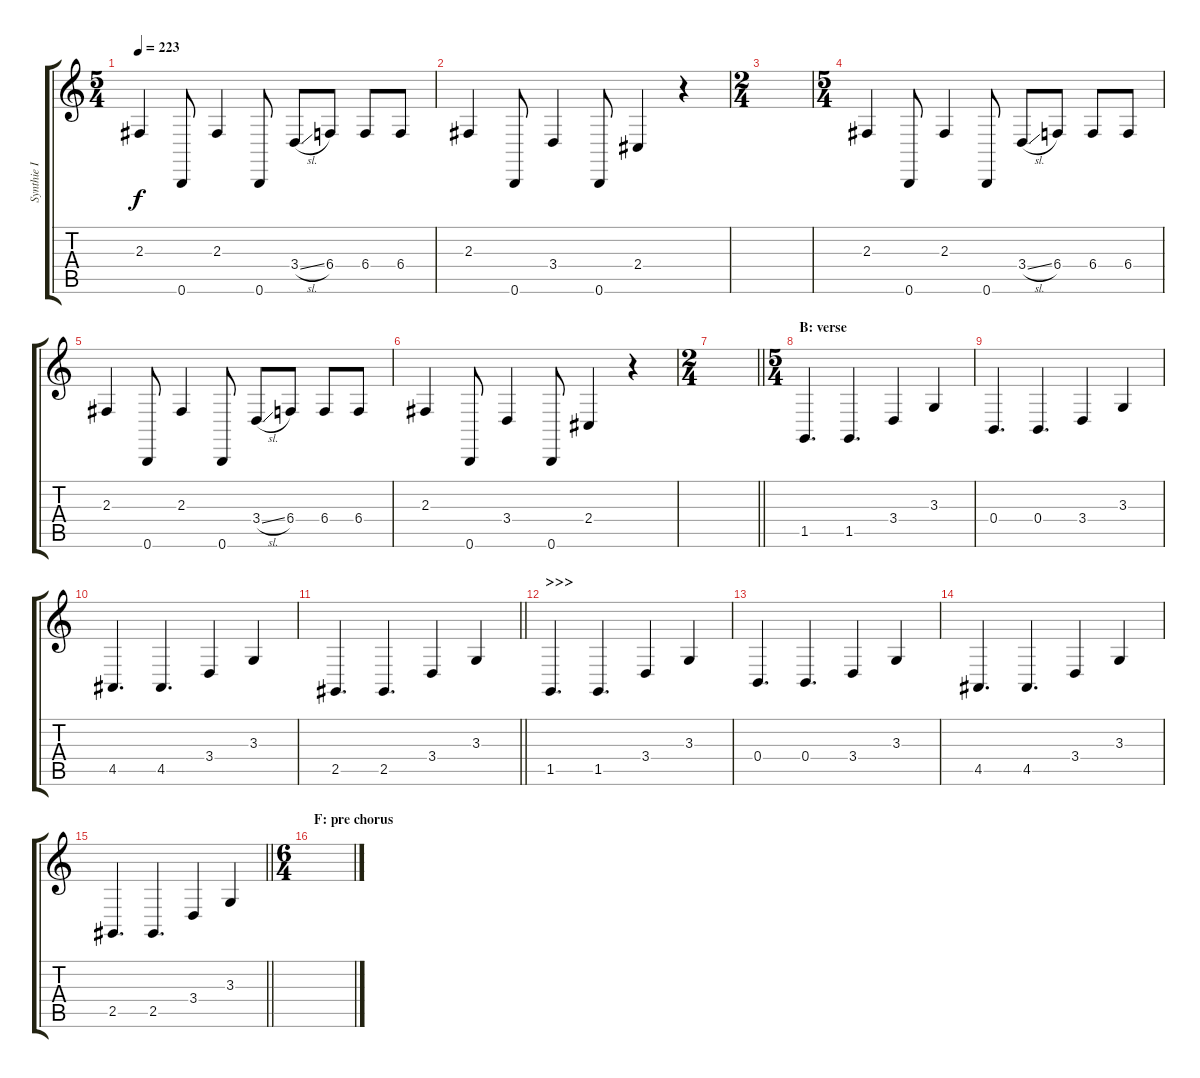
\track ("Synthie I" "Synthie I") {instrument lead2sawtooth}
\staff {score tabs}
\tuning (Db4 Ab3 E3 B2 Gb2 B1) {hide}
\ts (5 4)
\tempo 223
\clef g2
\ks c
2.3.4{dy f} 0.6.8 2.3.4 0.6.8 3.4{sl}.8 6.4.8 6.4.8 6.4.8 |
2.3.4 0.6.8 3.4.4 0.6.8 2.4.4 r.4 |
\ts (2 4)
|
\ts (5 4)
2.3.4 0.6.8 2.3.4 0.6.8 3.4{sl}.8 6.4.8 6.4.8 6.4.8 |
2.3.4 0.6.8 2.3.4 0.6.8 3.4{sl}.8 6.4.8 6.4.8 6.4.8 |
2.3.4 0.6.8 3.4.4 0.6.8 2.4.4 r.4 |
\ts (2 4)
\barLineRight lightlight
|
\ts (5 4)
\section ("" "B: verse")
1.5.4{d} 1.5.4{d} 3.4.4 3.3.4 |
0.4.4{d} 0.4.4{d} 3.4.4 3.3.4 |
4.5.4{d} 4.5.4{d} 3.4.4 3.3.4 |
\barLineRight lightlight
2.5.4{d} 2.5.4{d} 3.4.4 3.3.4 |
\section ("" ">>>")
1.5.4{d} 1.5.4{d} 3.4.4 3.3.4 |
0.4.4{d} 0.4.4{d} 3.4.4 3.3.4 |
4.5.4{d} 4.5.4{d} 3.4.4 3.3.4 |
\barLineRight lightlight
2.5.4{d} 2.5.4{d} 3.4.4 3.3.4 |
\ts (6 4)
\section ("" "F: pre chorus")
